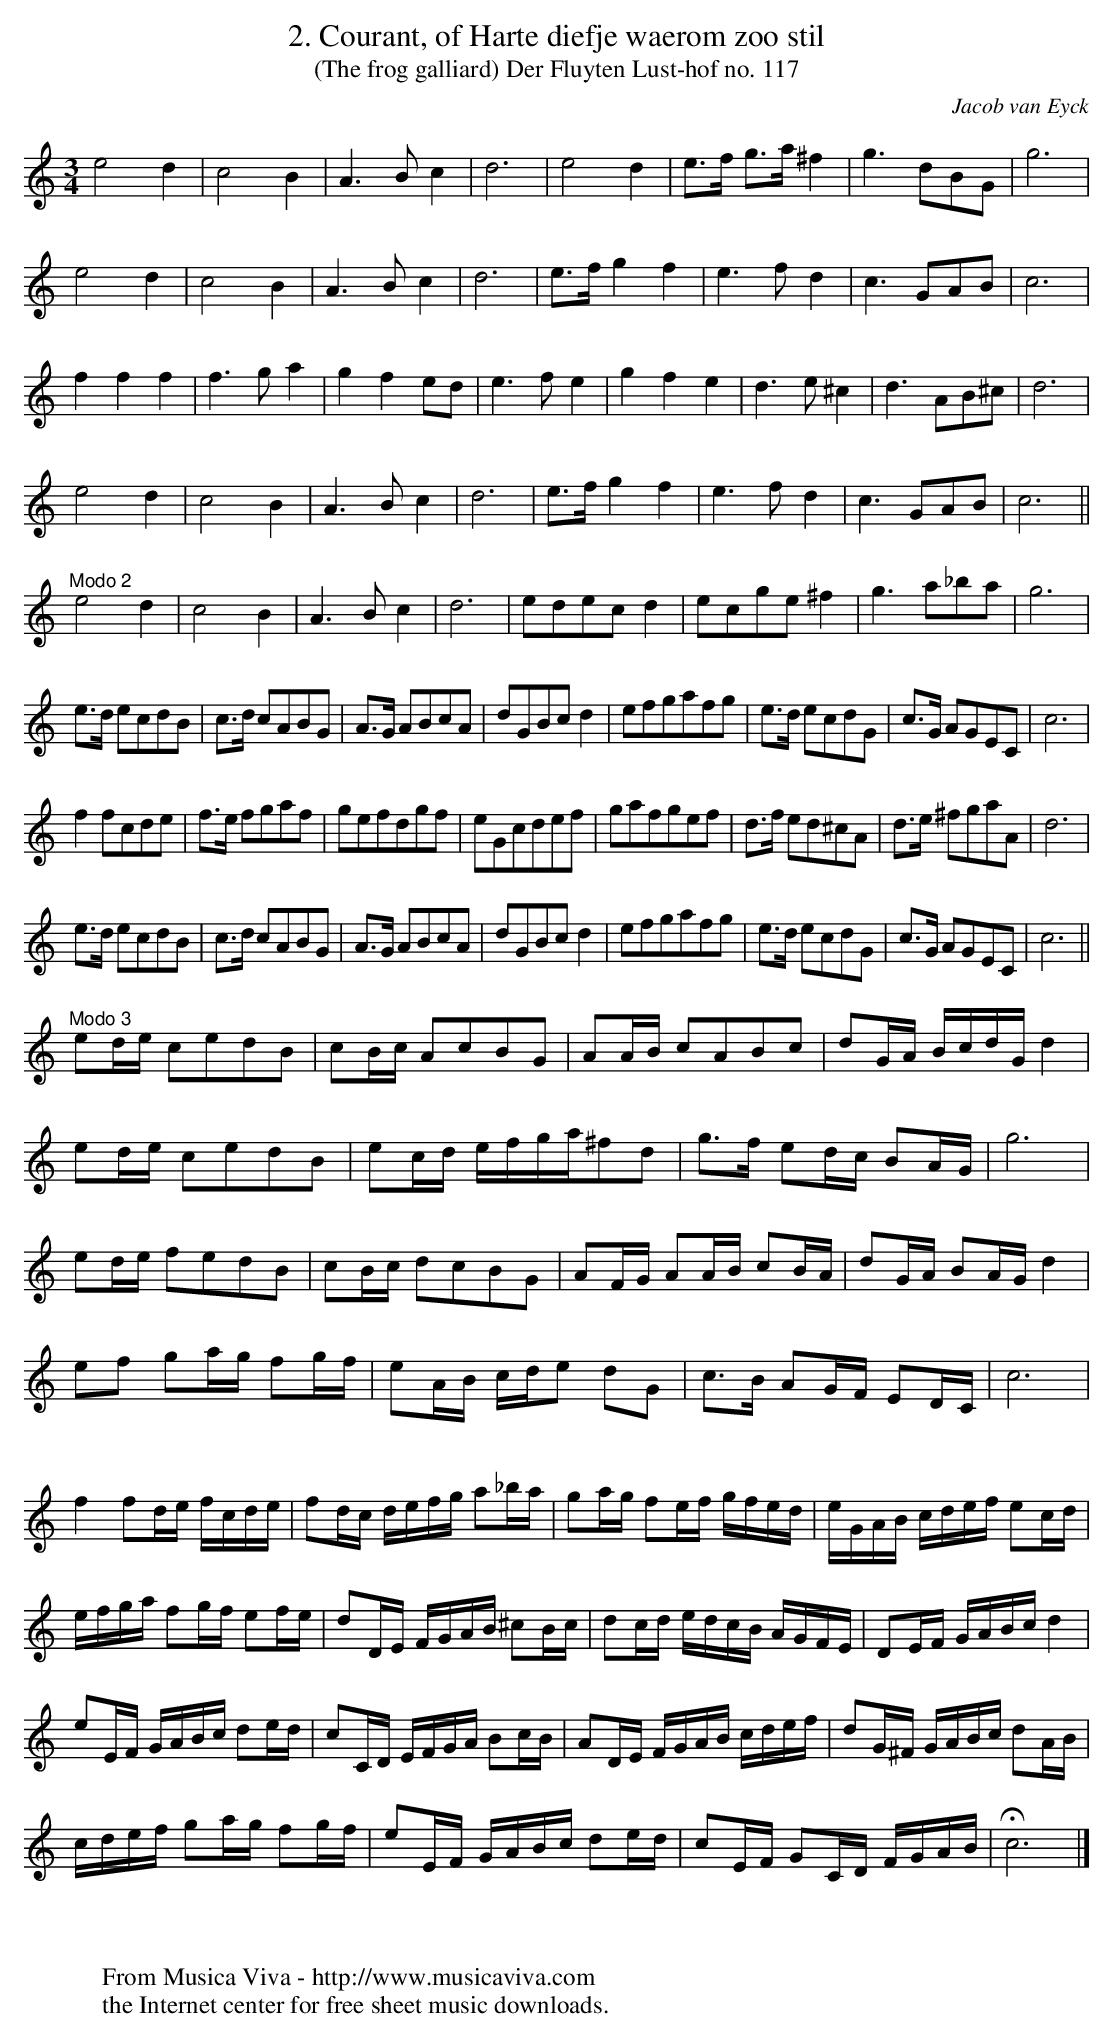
X:1
T:2. Courant, of Harte diefje waerom zoo stil
T:(The frog galliard) Der Fluyten Lust-hof no. 117
C:Jacob van Eyck
M:3/4
L:1/8
K:C
K:C
e4d2|c4B2|A3Bc2|d6|e4d2|e>f g>a ^f2|g3 dBG|g6|
e4d2|c4B2|A3Bc2|d6|e>fg2f2|e3fd2|c3GAB|c6|
f2f2f2|f3ga2|g2f2ed|e3fe2|g2f2e2|d3e^c2|d3AB^c|d6|
e4d2|c4B2|A3Bc2|d6|e>fg2f2|e3fd2|c3GAB|c6||
"^Modo 2"e4d2|c4B2|A3Bc2|d6|edecd2|ecge^f2|g3a_ba|g6|
e>d ecdB|c>d cABG|A>G ABcA|dGBcd2|efgafg|e>d ecdG|c>G AGEC|c6|
f2 fcde|f>e fgaf|gefdgf|eGcdef|gafgef|d>f ed^cA|d>e ^fgaA|d6|
e>d ecdB|c>d cABG|A>G ABcA|dGBcd2|efgafg|e>d ecdG|c>G AGEC|c6||
"^Modo 3"ed/e/ cedB|cB/c/ AcBG|AA/B/ cABc|dG/A/ B/c/d/G/ d2|
ed/e/ cedB|ec/d/ e/f/g/a/^fd|g>f ed/c/ BA/G/|g6|
ed/e/ fedB|cB/c/ dcBG|AF/G/ AA/B/ cB/A/|dG/A/ BA/G/ d2|
ef ga/g/ fg/f/|eA/B/ c/d/e dG|c>B AG/F/ ED/C/|c6|
f2 fd/e/ f/c/d/e/|fd/c/ d/e/f/g/ a_b/a/|ga/g/ fe/f/ g/f/e/d/|e/G/A/B/ c/d/e/f/ ec/d/|
e/f/g/a/ fg/f/ ef/e/|dD/E/ F/G/A/B/ ^cB/c/|dc/d/ e/d/c/B/ A/G/F/E/|DE/F/ G/A/B/c/ d2|
eE/F/ G/A/B/c/ de/d/|cC/D/ E/F/G/A/ Bc/B/|AD/E/ F/G/A/B/ c/d/e/f/|dG/^F/ G/A/B/c/ dA/B/|
c/d/e/f/ ga/g/ fg/f/|eE/F/ G/A/B/c/ de/d/|cE/F/ GC/D/ F/G/A/B/|Hc6|]
W:
W:
W:  From Musica Viva - http://www.musicaviva.com
W:  the Internet center for free sheet music downloads.
